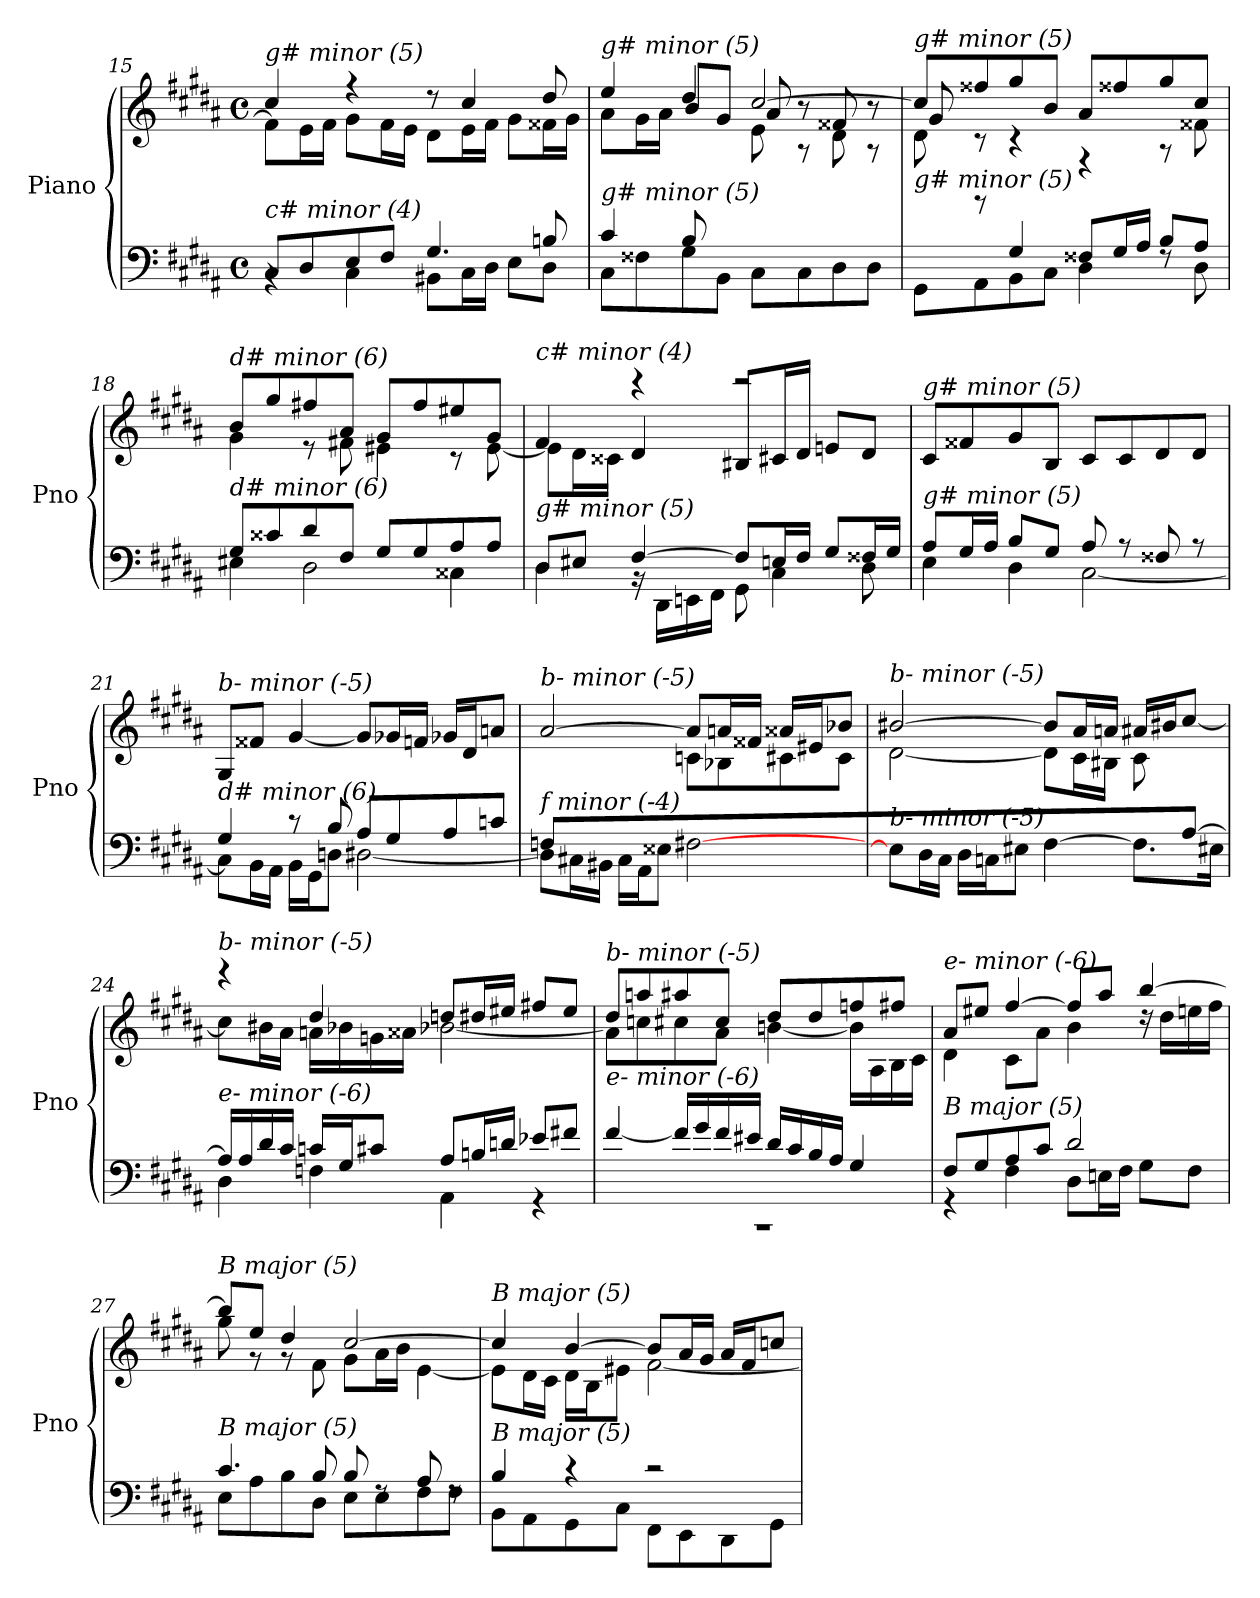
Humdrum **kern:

**kern	**kern
*part1	*part1
*staff2	*staff1
*I"Piano	*
*I'Pno	*
*clefF4	*clefG2
*k[f#c#g#d#a#]	*k[f#c#g#d#a#]
*M4/4	*M4/4
*met(c)	*met(c)
=15	=15
*^	*^
!	!	!LO:TX:i:t=g# minor (5)	!
!LO:TX:i:t=c# minor (4)	!	!	!
8C#/L	4rBB	4cc#/	8f#\L]
8D#/	.	.	16e\L
.	.	.	16f#\JJ
8E/	4C#\	4r	8g#\L
8F#/J	.	.	16f#\L
.	.	.	16e\JJ
4.G#/	8BB#X\L	8r	8d#\L
.	16C#\L	4cc#/	16e\L
.	16D#\JJ	.	16f#\JJ
.	8E\L	.	8g#\L
8Bn/	8D#\J	8dd#/	16f##X\L
.	.	.	16g#\JJ
!!LO:PB:g=z
=16	=16	=16	=16
*	*	*	*^
!	!	!LO:TX:i:t=g# minor (5)	!	!
!LO:TX:i:t=g# minor (5)	!	!	!	!
4c#/	8C#\L	4ee/	8a#\L	4.ryy
.	8F##X\	.	16g#\L	.
.	.	.	16a#\JJ	.
8B/L	8G#\	4dd#/	8b/L	.
2ryy	8BB\J	.	8g#/J	8d#\J
.	8C#\L	[2cc#/	8a#/	8e\
.	8C#\	.	8r	8rA
.	8D#\	.	8f##X/	8d#\
8ryy	8D#\J	.	8r	8rA
!!LO:LB:g=z	!!	!!
=17	=17	=17	=17	=17
!	!	!LO:TX:i:t=g# minor (5)	!	!
!LO:TX:i:t=g# minor (5)	!	!	!	!
8ryy	8GG#\L	8cc#/L]	8g#/	8d#\
8rb	8AA#\	8ff##X/	8rc	2..ryy
4G#/	8BB\	8gg#/	4rc	.
.	8C#\J	8b/J	.	.
8F##X/L	4D#\	8a#/L	4rF	.
16G#/L	.	8ff##X/	.	.
16A#/JJ	.	.	.	.
8B/L	8rF	8gg#/	8rA	.
8A#/J	8D#\	8cc#/J	8f##X\	.
*	*	*	*v	*v
=18	=18	=18	=18
!	!	!LO:TX:i:t=d# minor (6)	!
!LO:TX:i:t=d# minor (6)	!	!	!
8G#/L	4E#X\	8b/L	4g#\
8c##X/	.	8gg#/	.
8d#/	2D#\	8ff#X/	8r
8F#/J	.	8a#/J	8f#X\
8G#/L	.	8g#/L	4e#X\
8G#/	.	8ff#/	.
8A#/	4C##X\	8ee#X/	8r
8A#/J	.	8g#/J	[8e#\
=19	=19	=19	=19
!	!	!LO:TX:i:t=c# minor (4)	!
!LO:TX:i:t=g# minor (5)	!	!	!
8D#/L	4D#\	4f#/	8e#i\L]
8E#X/J	.	.	16d#\L
.	.	.	16c##Xi\JJ
[4F#/	16rBB	4d#/	4rccc
.	16DD#\LL	.	.
.	16EEn\	.	.
.	16FF#\JJ	.	.
8F#/L]	8GG#\	8B#X/L	2rccc
16En/L	4C#\	16c#X/L	.
16F#/JJ	.	16d#/JJ	.
8G#/L	.	8en/L	.
16F##X/L	8D#\	8d#/J	.
16G#/JJ	.	.	.
*	*	*v	*v
!!LO:LB:g=z
=20	=20	=20
!	!	!LO:TX:i:t=g# minor (5)
!LO:TX:i:t=g# minor (5)	!	!
8A#/L	4E\	8c#/L
16G#/L	.	8f##X/
16A#/JJ	.	.
8B/L	4D#\	8g#/
8G#/J	.	8B/J
8A#/	[2C#\	8c#/L
8r	.	8c#/
8F##X/	.	8d#/
8r	.	8d#/J
=21	=21	=21
!	!	!LO:TX:i:t=b- minor (-5)
!LO:TX:i:t=d# minor (6)	!	!
4G#/	8C#\L]	8G#/L
.	16BB\L	8f##X/J
.	16AA#\JJ	.
8r	16BB\LL	[4g#/
.	16GG#\J	.
8B/	8Dnj\J	.
8A#/L	[2D#\	8g#/L]
8G#/	.	16g-Xj/L
.	.	16fnj/JJ
8A#/	.	16g-Xj/LL
.	.	16d#/J
8cnj/J	.	8anj/J
=22	=22	=22
*	*	*^
!	!	!LO:TX:i:t=b- minor (-5)	!
!LO:TX:i:t=f minor (-4)	!	!	!
8Fnj/L	8D#\L]	[2a#/	8ryy
2..ryy	16C#X\L	.	8d#\
.	16BB#Xi\JJ	.	.
.	16C#\LL	.	8e#X\
.	16AA#\J	.	.
.	8E##Xj\J	.	8f##X\J
.	[2F#j\	8a#/L]	8cnj\L
.	.	16anj/L	8B-Xj\
.	.	16f##X/JJ	.
.	.	16a##Xj/LL	8c#Xj\
.	.	16e#X/J	.
.	.	8b-Xj/J	8c#\J
!!LO:LB:g=z	!!
=23	=23	=23	=23
!	!	!LO:TX:i:t=b- minor (-5)	!
!LO:TX:i:t=b- minor (-5)	!	!	!
2..ryy	8E#\L]	[2b#X/	[2d#\
.	16D#\L	.	.
.	16C#\JJ	.	.
.	16D#\LL	.	.
.	16Cnj\J	.	.
.	8E#X\J	.	.
.	[4F#\	8b#/L]	8d#\L]
.	.	16a#/L	16c#\L
.	.	16anj/JJ	16B#X\JJ
.	8.F#\L]	16a#/LL	8c#\L
.	.	16b#X/J	.
[8A#/J	.	[8cc#/J	8ryy
.	16E#X\Jk	.	.
=24	=24	=24	=24
!	!	!LO:TX:i:t=b- minor (-5)	!
!LO:TX:i:t=e- minor (-6)	!	!	!
16A#/LL]	4D#\	8cc#\L]	4reee
16A#/	.	.	.
16d#/	.	16b#Xi\L	.
16c#/JJ	.	16a#\JJ	.
16cnj/LL	4Fnj\	4dd#/	16anj\LL
16G#/J	.	.	16b-Xj\
8c#j/J	.	.	16gnj\
.	.	.	16a##j\JJ
8A#/L	4AA#\	8ddnj/L	[2b-Xj\
16Bn/L	.	16dd#/L	.
16dnj/JJ	.	16ee#X/JJ	.
8e-XZ/L	4r	8ff#X/L	.
8f#Xj/J	.	8ee#/J	.
!!LO:LB:g=z	!!
=25	=25	=25	=25
!	!	!LO:TX:i:t=b- minor (-5)	!
!LO:TX:i:t=e- minor (-6)	!	!	!
1rCC	[4f#/	8dd#/L	8a#\L]
.	.	8aanj/	8ccnj\
.	16f#/LL]	8aa#/	8cc#\
.	16g#/	.	.
.	16f#/	8cc#/J	8a#\J
.	16e#Xi/JJ	.	.
.	16d#/LL	8dd#/L	[4bn\
.	16c#/	.	.
.	16B/	8dd#/	.
.	16A#/JJ	.	.
.	4G#/	8ffnj/	16b\LL]
.	.	.	16A#\
.	.	8ff#j/J	16B\
.	.	.	16c#\JJ
!!LO:PB:g=z	!!
=26	=26	=26	=26
!	!	!LO:TX:i:t=e- minor (-6)	!
!LO:TX:i:t=B major (5)	!	!	!
8F#/L	4r	8a#/L	4d#\
8G#/	.	8ee#X/J	.
8A#/	4F#\	[4ff#/	8c#\L
8c#/J	.	.	8a#\J
2d#/	8D#\L	8ff#/L]	4b\
.	16En\L	8aa#/J	.
.	16F#\JJ	.	.
.	8G#\L	[4bb/	16rdd
.	.	.	16dd#\LL
.	8F#\J	.	16een\
.	.	.	16ff#\JJ
=27	=27	=27	=27
!	!	!LO:TX:i:t=B major (5)	!
!LO:TX:i:t=B major (5)	!	!	!
4.c#/	8E\L	8bb/L]	8gg#\
.	8A#\	8ee/J	8r
.	8B\	4dd#/	8r
8B/	8D#\J	.	8f#\
8B/	8E\L	[2cc#/	8g#\L
8rF	8E\	.	16a#\L
.	.	.	16b\JJ
8A#/	8F#\	.	[4e\
8rF	8F#\J	.	.
=28	=28	=28	=28
!	!	!LO:TX:i:t=B major (5)	!
!LO:TX:i:t=B major (5)	!	!	!
4B/	8BB\L	4cc#/]	8e\L]
.	8AA#\	.	16d#\L
.	.	.	16c#\JJ
4r	8GG#\	[4b/	16d#\LL
.	.	.	16B\J
.	8C#\J	.	8e#X\J
2r	8FF#\L	8b/L]	[2f#\
.	8EE\	16a#/L	.
.	.	16g#/JJ	.
.	8DD#\	16a#/LL	.
.	.	16f#/J	.
.	8GG#\J	8ccnj/J	.
*v	*v	*	*
*	*v	*v
=	=
*-	*-
